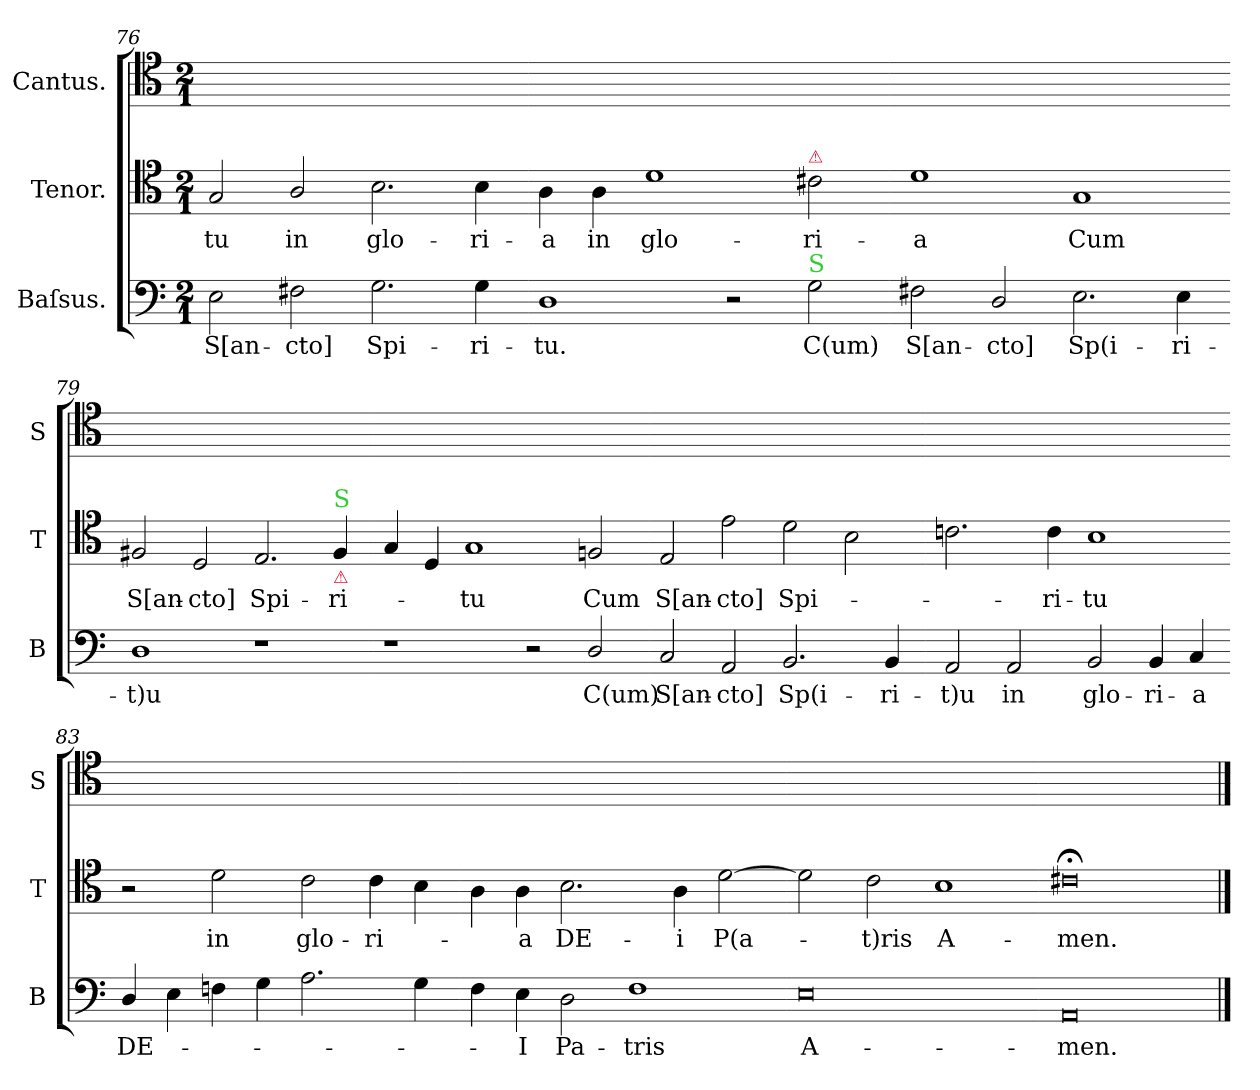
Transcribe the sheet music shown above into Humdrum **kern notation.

**kern	**text	**kern	**text	**kern
*part3	*part3	*part2	*part2	*part1
*staff3	*staff3	*staff2	*staff2	*staff1
*I"Baſsus.	*	*I"Tenor.	*	*I"Cantus.
*I'B	*	*I'T	*	*I'S
*clefF4	*	*clefC4	*	*clefC4
*k[]	*	*k[]	*	*k[]
*M2/1	*	*M2/1	*	*M2/1
=76	=76	=76	=76	=76
!	!	!	!LO:LY:i	!
2E\	S[an-	2G/	-tu	0ryy
2F#X\	-cto]	2A/	in	.
2.G\	Spi-	2.B\	glo-	.
4G\	-ri-	4B\	-ri-	.
=77-	=77-	=77-	=77-	=77-
1D	-tu.	4A\	-a	0ryy
.	.	4A\	in	.
.	.	1d	glo-	.
2r	.	.	.	.
!	!	!LO:TX:a:color=crimson:t=⚠	!	!
!LO:TX:a:color=limegreen:t=S	!	!	!	!
2G\	C(um)	2c#X\	-ri-	.
=78-	=78-	=78-	=78-	=78-
2F#X\	S[an-	1d	-a	0ryy
2D/	-cto]	.	.	.
2.E\	Sp(i-	1G	Cum	.
4E\	-ri-	.	.	.
=79-	=79-	=79-	=79-	=79-
1D	-t)u	2F#X/	S[an-	0ryy
.	.	2D/	-cto]	.
1r	.	2.E/	Spi-	.
!	!	!LO:TX:a:color=limegreen:t=S	!	!
!	!	!LO:TX:b:color=crimson:t=⚠	!	!
.	.	4F#/	-ri-	.
=80-	=80-	=80-	=80-	=80-
1r	.	4G/	.	0ryy
.	.	4D/	.	.
!	!	!	!LO:LY:i	!
.	.	1G	-tu	.
2r	.	.	.	.
!	!LO:LY:i	!	!LO:LY:i	!
2D/	C(um)	2Fn/	Cum	.
=81-	=81-	=81-	=81-	=81-
!	!LO:LY:i	!	!LO:LY:i	!
2C/	S[an-	2E/	S[an-	0ryy
!	!LO:LY:i	!	!LO:LY:i	!
2AA/	-cto]	2e\	-cto]	.
!	!LO:LY:i	!	!LO:LY:i	!
2.BB/	Sp(i-	2d\	Spi-	.
.	.	2B\	.	.
!	!LO:LY:i	!	!	!
4BB/	-ri-	.	.	.
=82-	=82-	=82-	=82-	=82-
!	!LO:LY:i	!	!	!
2AA/	-t)u	2.cn\	.	0ryy
2AA/	in	.	.	.
!	!	!	!LO:LY:i	!
.	.	4c\	-ri-	.
!	!	!	!LO:LY:i	!
2BB/	glo-	1B	-tu	.
4BB/	-ri-	.	.	.
4C/	-a	.	.	.
=83-	=83-	=83-	=83-	=83-
4D/	DE-	2r	.	0ryy
4E\	.	.	.	.
4Fn\	.	2d\	in	.
4G\	.	.	.	.
2.A\	.	2c\	glo-	.
.	.	4c\	-ri-	.
4G\	.	4B\	.	.
=84-	=84-	=84-	=84-	=84-
4F\	.	4A\	.	0ryy
4E\	-I	4A\	-a	.
2D\	Pa-	2.B\	DE-	.
1F	-tris	.	.	.
.	.	4A\	-i	.
.	.	[2d\	P(a-	.
=85-	=85-	=85-	=85-	=85-
0E	A-	2d\]	.	0ryy
.	.	2c\	-t)ris	.
.	.	1B	A-	.
=86-	=86-	=86-	=86-	=86-
0AA	-men.	0c#X;	-men.	0ryy
==	==	==	==	==
*-	*-	*-	*-	*-
